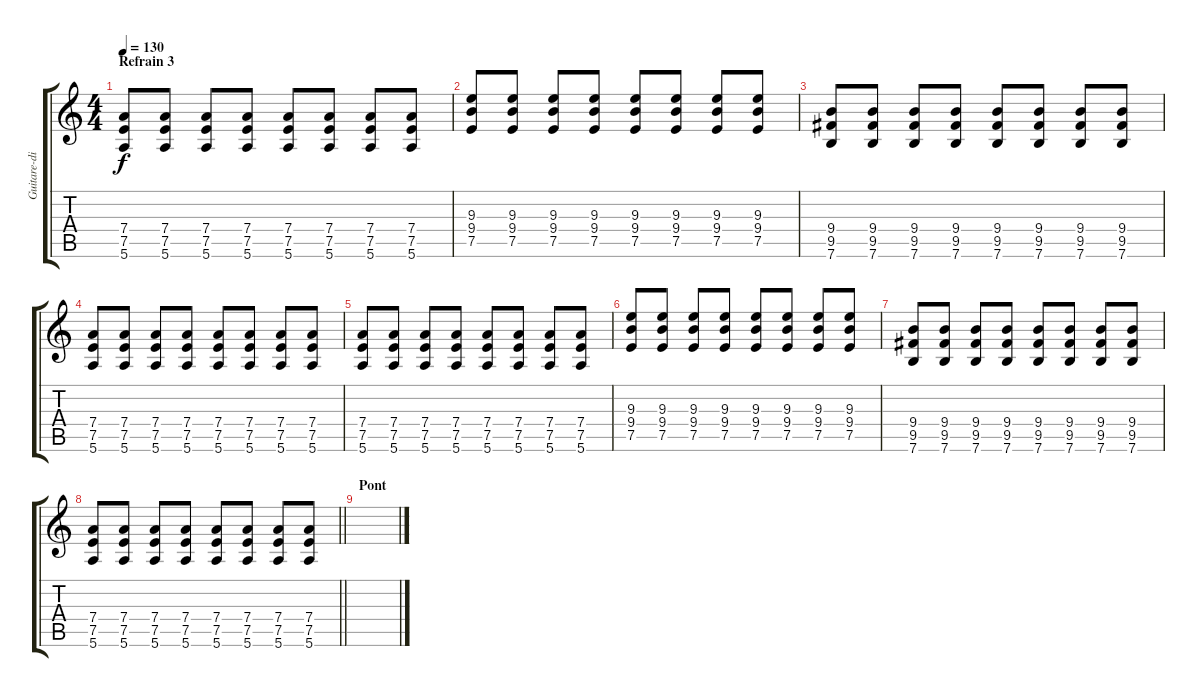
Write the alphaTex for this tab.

\track ("Guitare-disto" "Guitare-di") {instrument distortionguitar}
\staff {score tabs}
\tuning (E4 B3 G3 D3 A2 E2) {hide}
\ts (4 4)
\section ("" "Refrain 3")
\tempo 130
\clef g2
\ks c
(7.4 7.5 5.6).8{dy f} (7.4 7.5 5.6).8 (7.4 7.5 5.6).8 (7.4 7.5 5.6).8 (7.4 7.5 5.6).8 (7.4 7.5 5.6).8 (7.4 7.5 5.6).8 (7.4 7.5 5.6).8 |
(9.3 9.4 7.5).8 (9.3 9.4 7.5).8 (9.3 9.4 7.5).8 (9.3 9.4 7.5).8 (9.3 9.4 7.5).8 (9.3 9.4 7.5).8 (9.3 9.4 7.5).8 (9.3 9.4 7.5).8 |
(9.4 9.5 7.6).8 (9.4 9.5 7.6).8 (9.4 9.5 7.6).8 (9.4 9.5 7.6).8 (9.4 9.5 7.6).8 (9.4 9.5 7.6).8 (9.4 9.5 7.6).8 (9.4 9.5 7.6).8 |
(7.4 7.5 5.6).8 (7.4 7.5 5.6).8 (7.4 7.5 5.6).8 (7.4 7.5 5.6).8 (7.4 7.5 5.6).8 (7.4 7.5 5.6).8 (7.4 7.5 5.6).8 (7.4 7.5 5.6).8 |
(7.4 7.5 5.6).8 (7.4 7.5 5.6).8 (7.4 7.5 5.6).8 (7.4 7.5 5.6).8 (7.4 7.5 5.6).8 (7.4 7.5 5.6).8 (7.4 7.5 5.6).8 (7.4 7.5 5.6).8 |
(9.3 9.4 7.5).8 (9.3 9.4 7.5).8 (9.3 9.4 7.5).8 (9.3 9.4 7.5).8 (9.3 9.4 7.5).8 (9.3 9.4 7.5).8 (9.3 9.4 7.5).8 (9.3 9.4 7.5).8 |
(9.4 9.5 7.6).8 (9.4 9.5 7.6).8 (9.4 9.5 7.6).8 (9.4 9.5 7.6).8 (9.4 9.5 7.6).8 (9.4 9.5 7.6).8 (9.4 9.5 7.6).8 (9.4 9.5 7.6).8 |
\barLineRight lightlight
(7.4 7.5 5.6).8 (7.4 7.5 5.6).8 (7.4 7.5 5.6).8 (7.4 7.5 5.6).8 (7.4 7.5 5.6).8 (7.4 7.5 5.6).8 (7.4 7.5 5.6).8 (7.4 7.5 5.6).8 |
\section ("" "Pont")
